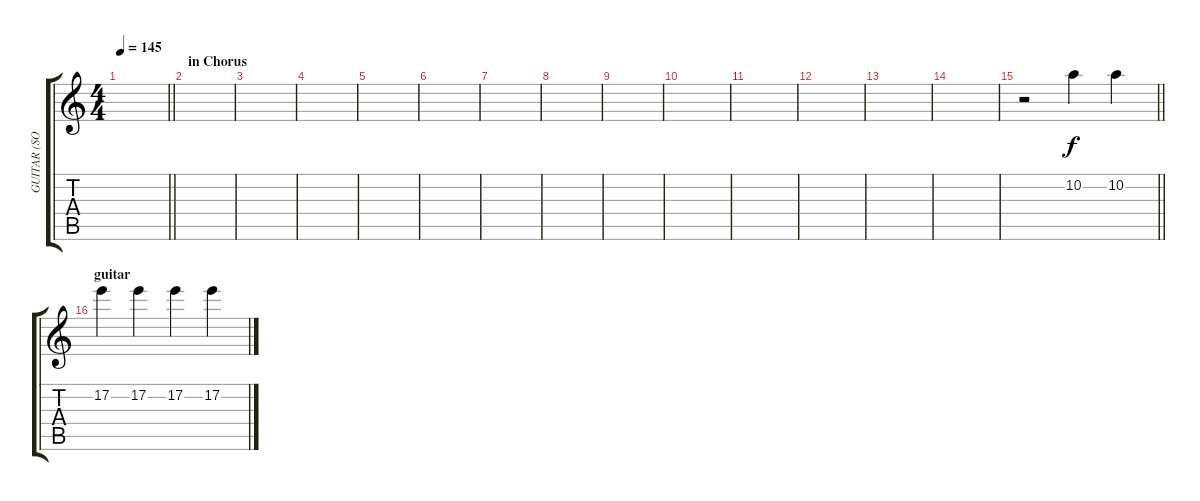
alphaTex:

\track ("GUITAR (SOLO)" "GUITAR (SO") {instrument overdrivenguitar}
\staff {score tabs}
\tuning (E4 B3 G3 D3 A2 E2) {hide}
\ts (4 4)
\tempo 145
\clef g2
\barLineRight lightlight
\ks c
|
\section ("" "in Chorus")
|
|
|
|
|
|
|
|
|
|
|
|
|
\barLineRight lightlight
r.2 10.2.4 10.2.4 |
\section ("" "guitar")
17.2.4 17.2.4 17.2.4 17.2.4
